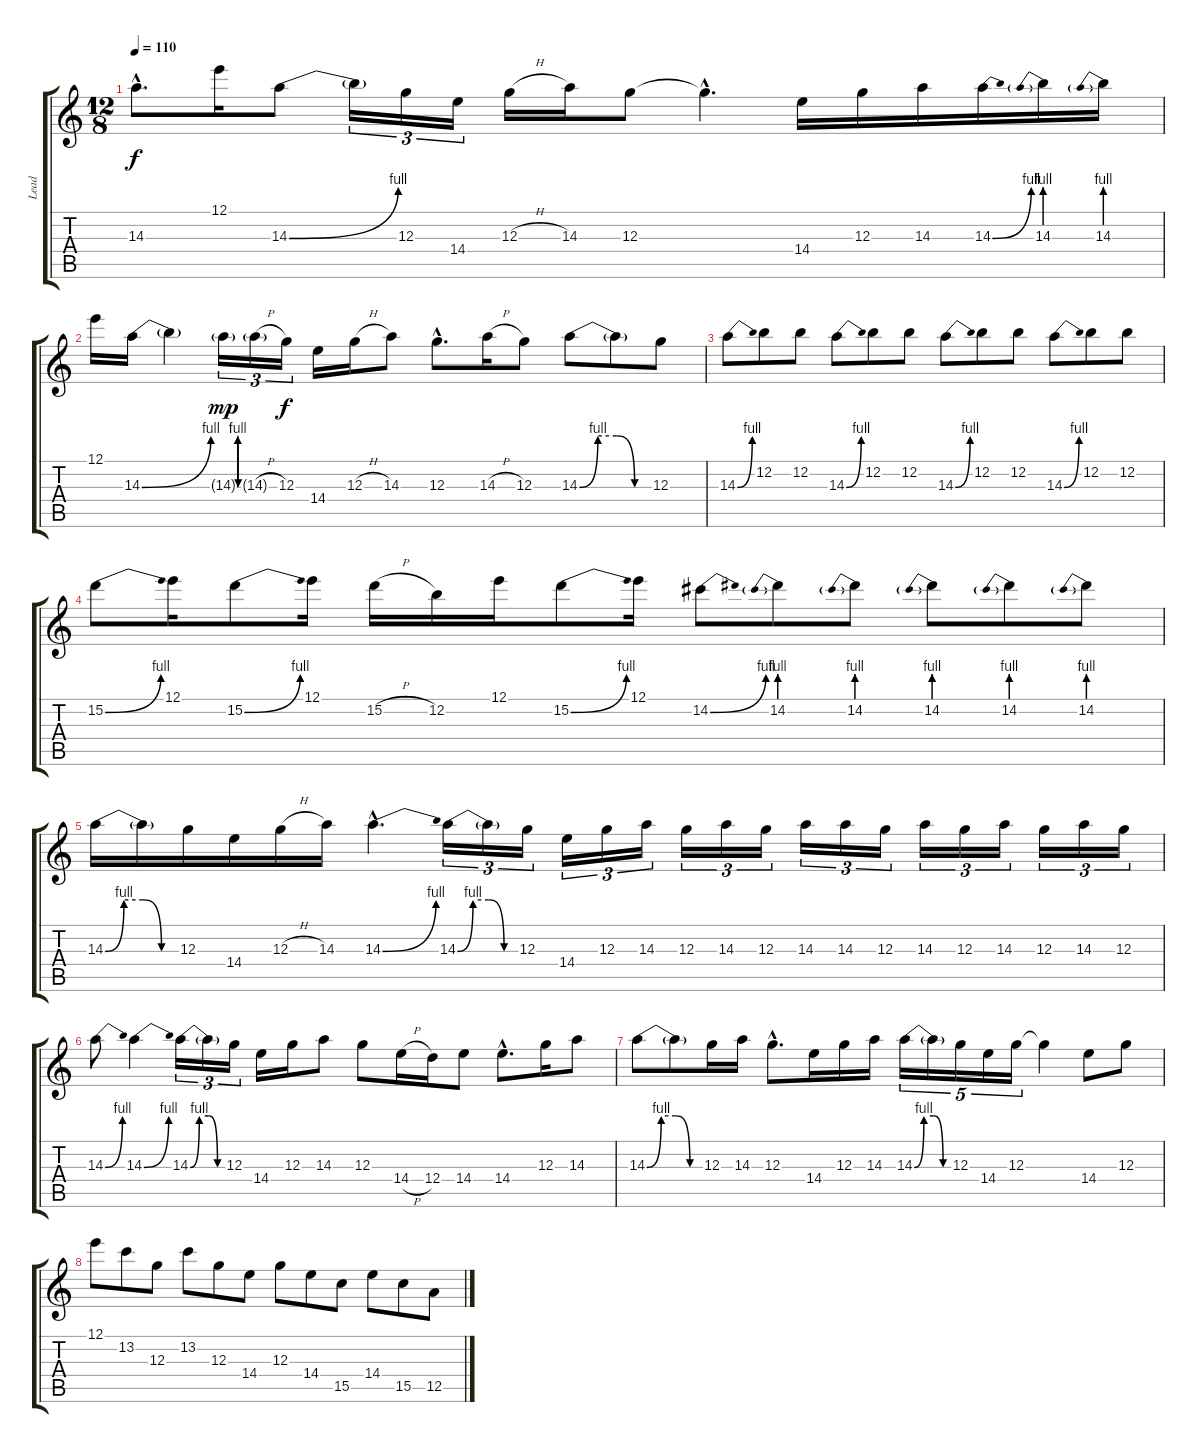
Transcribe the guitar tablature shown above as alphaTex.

\track ("Lead" "Lead") {instrument acousticguitarnylon}
\staff {score tabs}
\tuning (E4 B3 G3 D3 A2 E2) {hide}
\ts (12 8)
\tempo 110
\clef g2
\ks c
14.3{hac t}.8{d dy f} 12.1.16 14.3{be (bend 0 0 60 4)}.8 14.3{t}.16{tu (3 2)} 12.3.16{tu (3 2)} 14.4.16{tu (3 2)} 12.3{h}.16 14.3.16 12.3.8 12.3{hac t}.4{d} 14.4.16 12.3.16 14.3.16 14.3{be (bend 0 0 60 4)}.16 14.3{be (prebend 0 4 60 4)}.16 14.3{be (prebend 0 4 60 4)}.16 |
12.1.16 14.3{be (bend 0 0 60 4)}.16 14.3{t}.4 14.3{be (custom 0 0 15 4 30 4 45 0 60 0) g}.16{tu (3 2) dy mp} 14.3{h g}.16{tu (3 2)} 12.3.16{tu (3 2) dy f} 14.4.16 12.3{h}.16 14.3.8 12.3{hac}.8{d} 14.3{h}.16 12.3.8 14.3{be (custom 0 0 15 4 30 4 45 0 60 0)}.8 14.3{t}.8 12.3.8 |
14.3{be (bend 0 0 60 4)}.8 12.2.8 12.2.8 14.3{be (bend 0 0 60 4)}.8 12.2.8 12.2.8 14.3{be (bend 0 0 60 4)}.8 12.2.8 12.2.8 14.3{be (bend 0 0 60 4)}.8 12.2.8 12.2.8 |
15.2{be (bend 0 0 60 4)}.8 12.1.16 15.2{be (bend 0 0 60 4)}.8 12.1.16 15.2{h}.16 12.2.16 12.1.16 15.2{be (bend 0 0 60 4)}.8 12.1.16 14.2{be (bend 0 0 60 4)}.8 14.2{be (prebend 0 4 60 4)}.8 14.2{be (prebend 0 4 60 4)}.8 14.2{be (prebend 0 4 60 4)}.8 14.2{be (prebend 0 4 60 4)}.8 14.2{be (prebend 0 4 60 4)}.8 |
14.3{be (custom 0 0 15 4 30 4 45 0 60 0)}.16 14.3{t}.16 12.3.16 14.4.16 12.3{h}.16 14.3.16 14.3{be (bend 0 0 60 4) hac}.4{d} 14.3{be (custom 0 0 15 4 30 4 45 0 60 0)}.16{tu (3 2)} 14.3{t}.16{tu (3 2)} 12.3.16{tu (3 2)} 14.4.16{tu (3 2)} 12.3.16{tu (3 2)} 14.3.16{tu (3 2)} 12.3.16{tu (3 2)} 14.3.16{tu (3 2)} 12.3.16{tu (3 2)} 14.3.16{tu (3 2)} 14.3.16{tu (3 2)} 12.3.16{tu (3 2)} 14.3.16{tu (3 2)} 12.3.16{tu (3 2)} 14.3.16{tu (3 2)} 12.3.16{tu (3 2)} 14.3.16{tu (3 2)} 12.3.16{tu (3 2)} |
14.3{be (bend 0 0 60 4)}.8 14.3{be (bend 0 0 60 4)}.4 14.3{be (custom 0 0 15 4 30 4 45 0 60 0)}.16{tu (3 2)} 14.3{t}.16{tu (3 2)} 12.3.16{tu (3 2)} 14.4.16 12.3.16 14.3.8 12.3.8 14.4{h}.16 12.4.16 14.4.8 14.4{hac}.8{d} 12.3.16 14.3.8 |
14.3{be (custom 0 0 15 4 30 4 45 0 60 0)}.8 14.3{t}.8 12.3.16 14.3.16 12.3{hac}.8{d} 14.4.16 12.3.16 14.3.16 14.3{be (custom 0 0 15 4 30 4 45 0 60 0)}.16{tu (5 4)} 14.3{t}.16{tu (5 4)} 12.3.16{tu (5 4)} 14.4.16{tu (5 4)} 12.3.16{tu (5 4)} 12.3{t}.4 14.4.8 12.3.8 |
12.1.8 13.2.8 12.3.8 13.2.8 12.3.8 14.4.8 12.3.8 14.4.8 15.5.8 14.4.8 15.5.8 12.5.8
